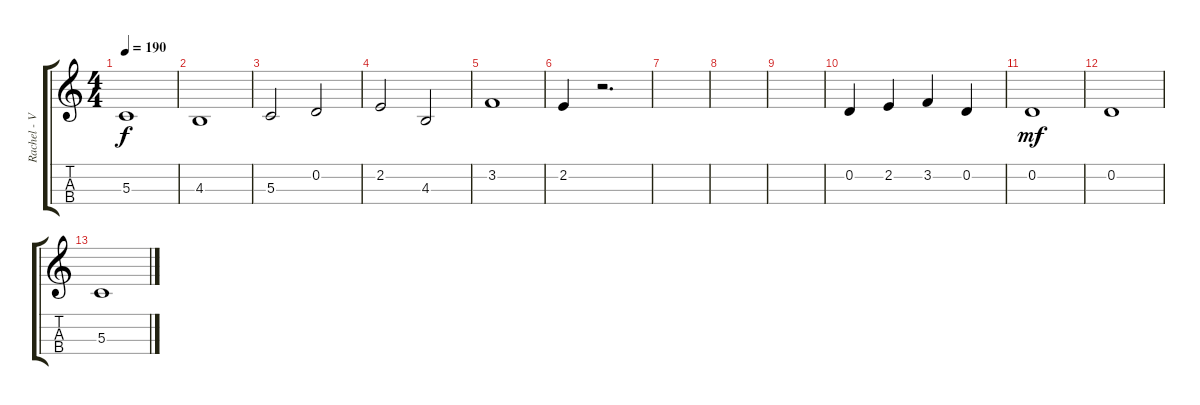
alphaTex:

\track ("Rachel - Viola" "Rachel - V") {instrument viola}
\staff {score tabs}
\tuning (A4 D4 G3 C3) {hide}
\ts (4 4)
\tempo 190
\clef g2
\ks c
5.3.1{dy f volume 13} |
4.3.1{volume 13} |
5.3.2 0.2.2 |
2.2.2 4.3.2 |
3.2.1 |
2.2.4 r.2{d} |
|
|
|
0.2.4 2.2.4 3.2.4 0.2.4 |
0.2.1{dy mf} |
0.2.1 |
5.3.1
